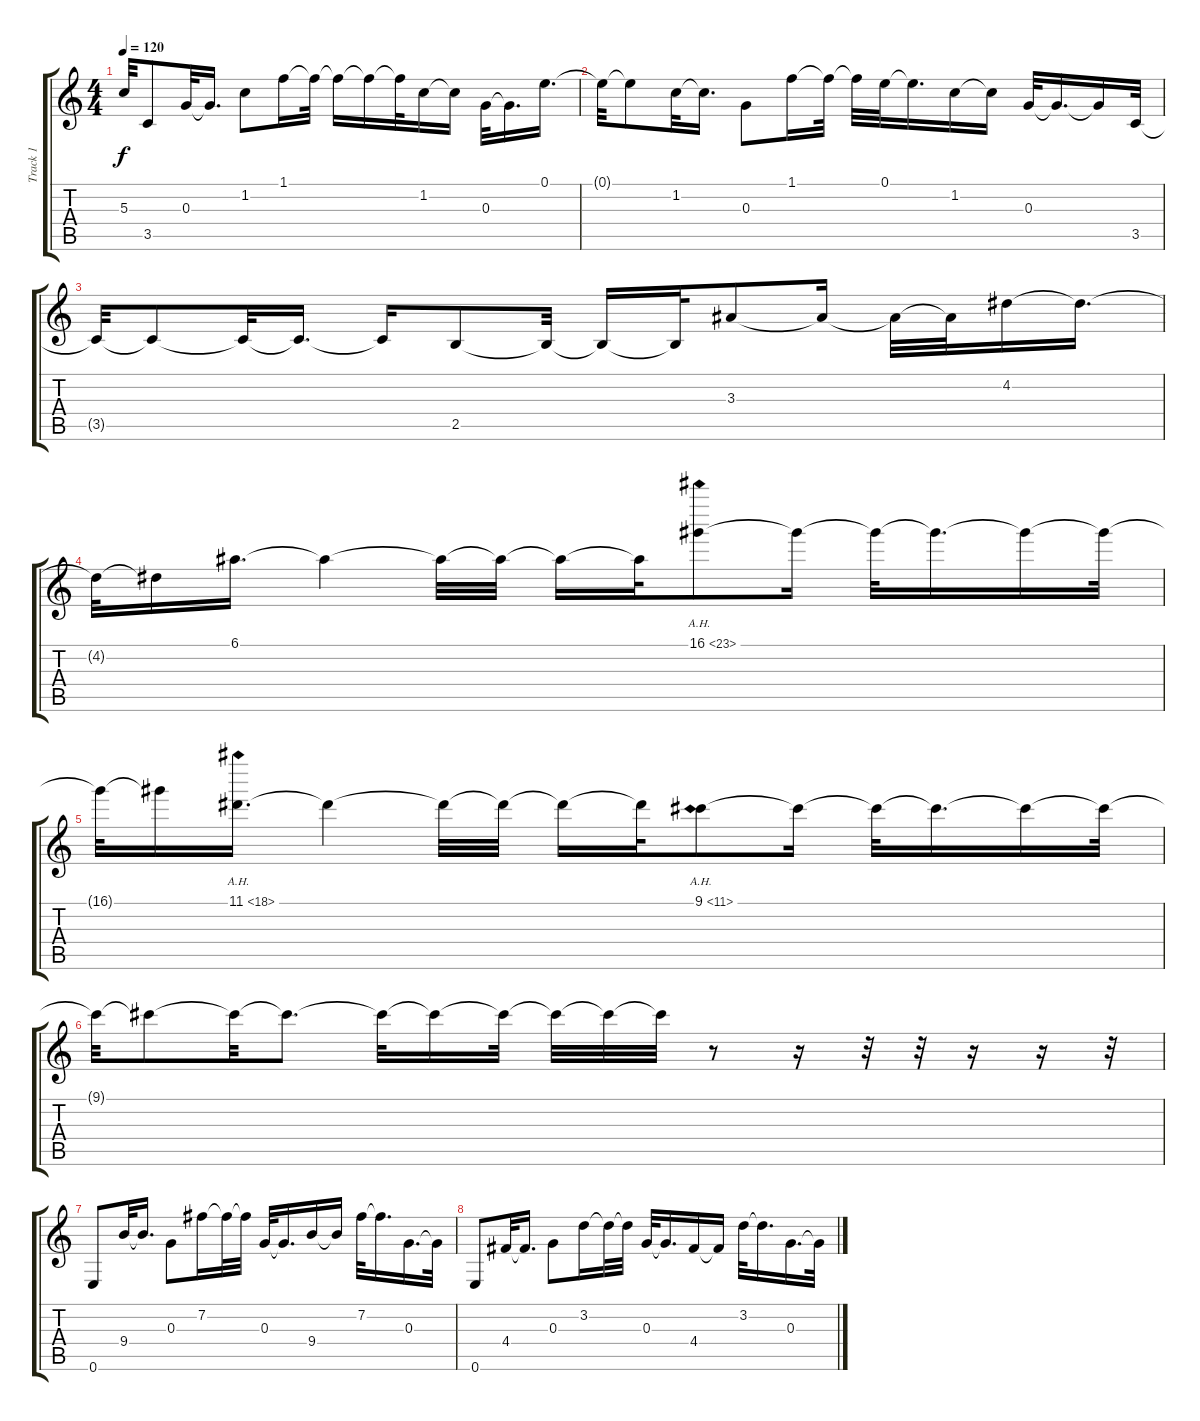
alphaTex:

\track ("Track 1" "Track 1") {instrument acousticguitarsteel}
\staff {score tabs}
\tuning (E4 B3 G3 D3 A2 E2) {hide}
\ts (4 4)
\tempo 120
\clef g2
\ks c
5.3{t}.32{dy f} 3.5.8 0.3.32 0.3{t}.16{d} 1.2.8 1.1.16 1.1{t}.32 1.1{t}.16 1.1{t}.16 1.1{t}.32 1.2.16 1.2{t}.16 0.3.32 0.3{t}.16{d} 0.1.16{d} |
0.1{t}.32 0.1{t}.8 1.2.32 1.2{t}.16{d} 0.3.8 1.1.16 1.1{t}.32 1.1{t}.32 0.1.32 0.1{t}.16{d} 1.2.16 1.2{t}.16 0.3.32 0.3{t}.16{d} 0.3{t}.16 3.5.32 |
3.5{t}.32 3.5{t}.8 3.5{t}.32 3.5{t}.16{d} 3.5{t}.16 2.5.8 2.5{t}.32 2.5{t}.16 2.5{t}.32 3.3.8 3.3{t}.16 3.3{t}.32 3.3{t}.32 4.2.16 4.2{t}.16{d} |
4.2{t}.32 4.2{t}.16 6.1.16{d} 6.1{t}.4 6.1{t}.32 6.1{t}.32 6.1{t}.16 6.1{t}.32 16.1{ah 7}.8 16.1{t}.16 16.1{t}.32 16.1{t}.16{d} 16.1{t}.16 16.1{t}.32 |
16.1{t}.32 16.1{t}.16 11.1{ah 7}.16{d} 11.1{t}.4 11.1{t}.32 11.1{t}.32 11.1{t}.16 11.1{t}.32 9.1{ah 2}.8 9.1{t}.16 9.1{t}.32 9.1{t}.16{d} 9.1{t}.16 9.1{t}.32 |
9.1{t}.32 9.1{t}.8 9.1{t}.32 9.1{t}.8{d} 9.1{t}.32 9.1{t}.16 9.1{t}.32 9.1{t}.32 9.1{t}.32 9.1{t}.32 r.8 r.16 r.32 r.32 r.16 r.16 r.32 |
0.6.8 9.4.32 9.4{t}.16{d} 0.3.8 7.2.16 7.2{t}.32 7.2{t}.32 0.3.32 0.3{t}.16{d} 9.4.16 9.4{t}.16 7.2.32 7.2{t}.16{d} 0.3.16{d} 0.3{t}.32 |
0.6.8 4.4.32 4.4{t}.16{d} 0.3.8 3.2.16 3.2{t}.32 3.2{t}.32 0.3.32 0.3{t}.16{d} 4.4.16 4.4{t}.16 3.2.32 3.2{t}.16{d} 0.3.16{d} 0.3{t}.32
